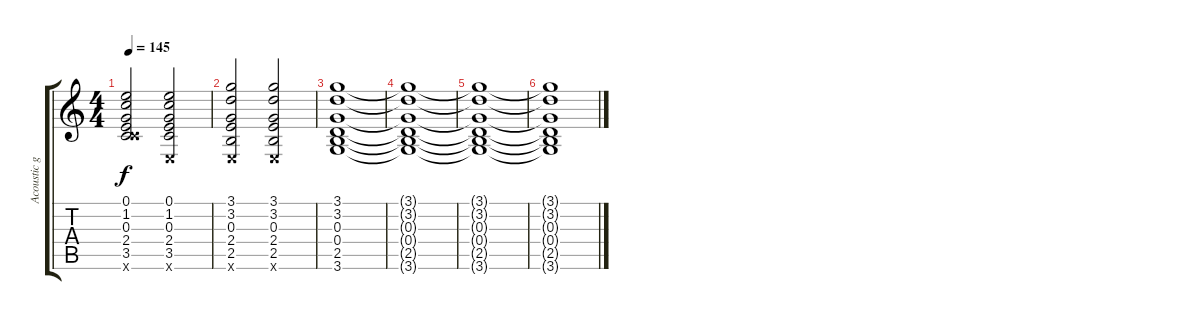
\track ("Acoustic guitar" "Acoustic g") {instrument acousticguitarsteel}
\staff {score tabs}
\tuning (E4 B3 G3 D3 A2 E2) {hide}
\ts (4 4)
\tempo 145
\clef g2
\ks c
(0.1 1.2 0.3 2.4 3.5 8.6{x}).2{dy f} (0.1 1.2 0.3 2.4 3.5 0.6{x}).2 |
(3.1 3.2 0.3 2.4 2.5 0.6{x}).2 (3.1 3.2 0.3 2.4 2.5 0.6{x}).2 |
(3.1 3.2 0.3 0.4 2.5 3.6).1 |
(3.1{t} 3.2{t} 0.3{t} 0.4{t} 2.5{t} 3.6{t}).1 |
(3.1{t} 3.2{t} 0.3{t} 0.4{t} 2.5{t} 3.6{t}).1 |
(3.1{t} 3.2{t} 0.3{t} 0.4{t} 2.5{t} 3.6{t}).1
